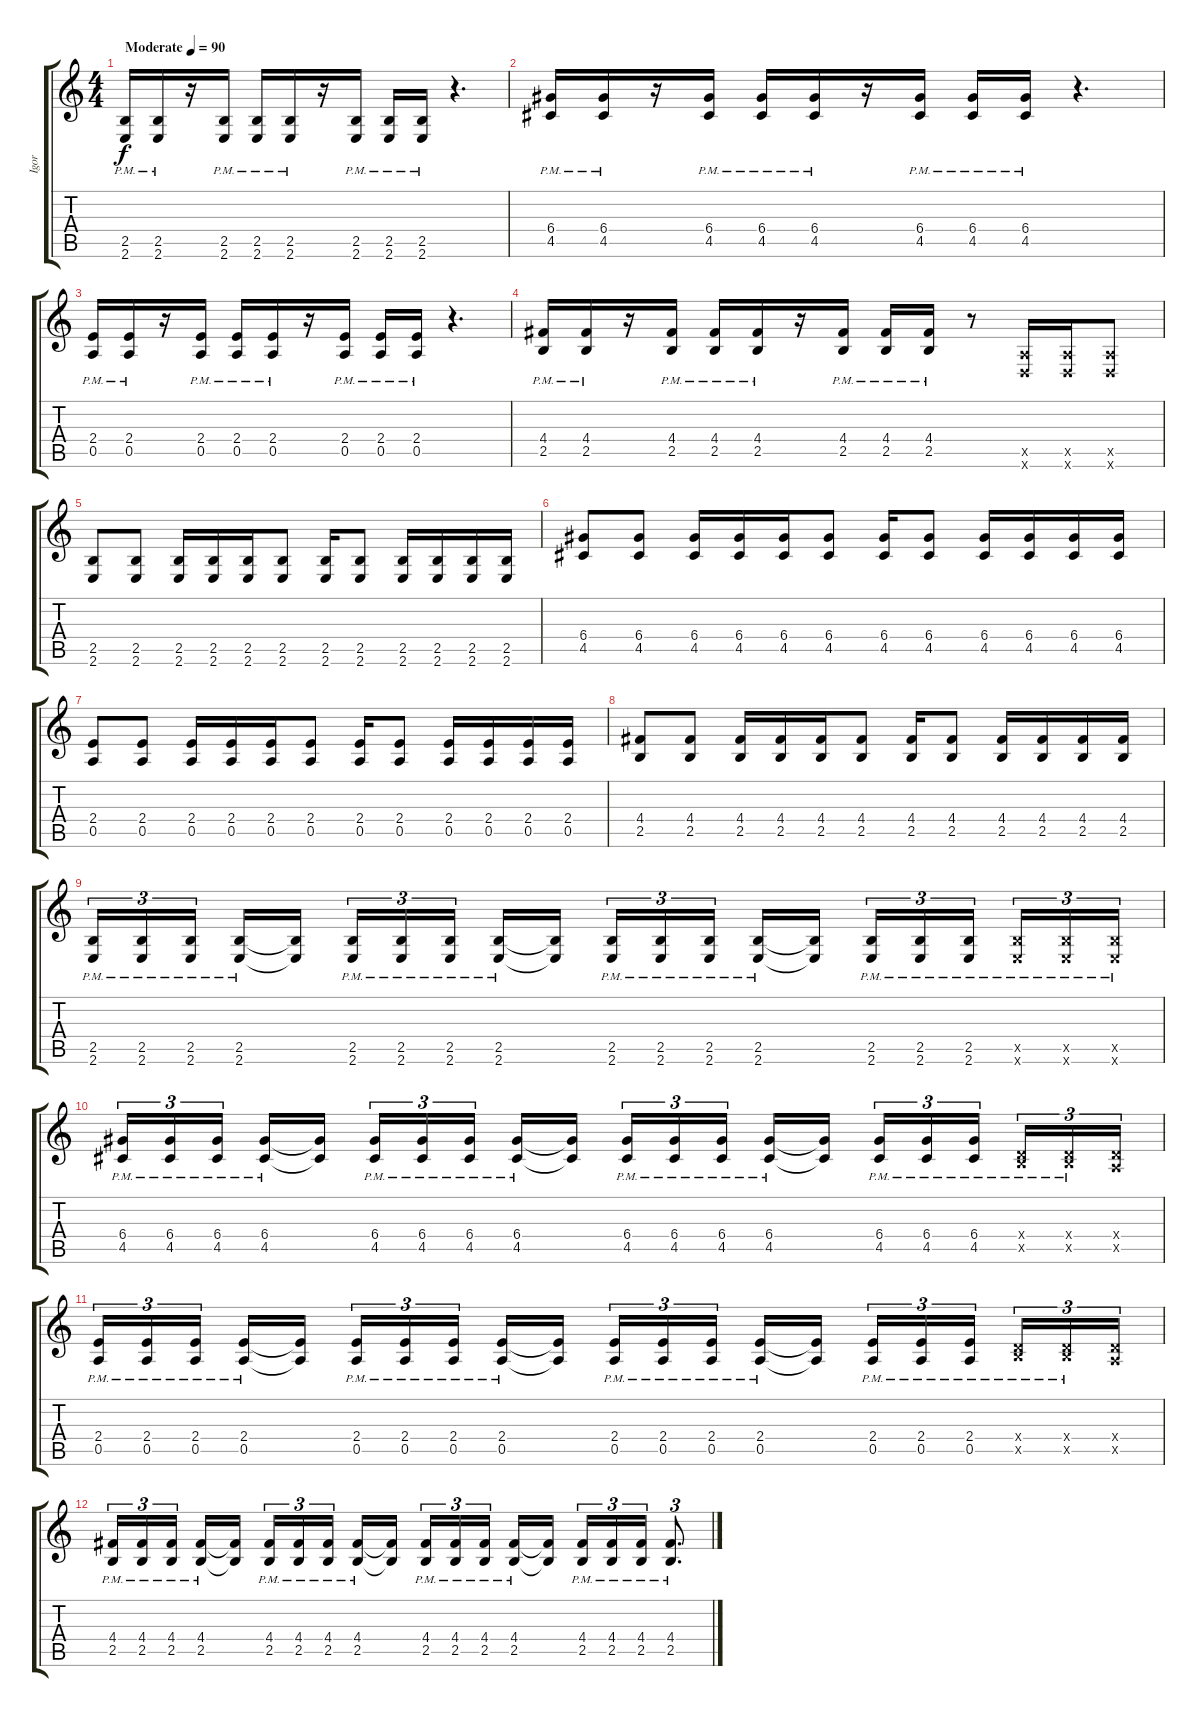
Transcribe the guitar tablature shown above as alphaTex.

\track ("Igor" "Igor") {solo instrument distortionguitar}
\staff {score tabs}
\tuning (E4 B3 G3 D3 A2 D2) {hide}
\ts (4 4)
\tempo (90 "Moderate")
\clef g2
\ks c
(2.5{pm} 2.6{pm}).16{dy f instrument distortionguitar} (2.5{pm} 2.6{pm}).16 r.16 (2.5{pm} 2.6{pm}).16 (2.5{pm} 2.6{pm}).16 (2.5{pm} 2.6{pm}).16 r.16 (2.5{pm} 2.6{pm}).16 (2.5{pm} 2.6{pm}).16 (2.5{pm} 2.6{pm}).16 r.4{d} |
(6.4{pm} 4.5{pm}).16 (6.4{pm} 4.5{pm}).16 r.16 (6.4{pm} 4.5{pm}).16 (6.4{pm} 4.5{pm}).16 (6.4{pm} 4.5{pm}).16 r.16 (6.4{pm} 4.5{pm}).16 (6.4{pm} 4.5{pm}).16 (6.4{pm} 4.5{pm}).16 r.4{d} |
(2.4{pm} 0.5{pm}).16 (2.4{pm} 0.5{pm}).16 r.16 (2.4{pm} 0.5{pm}).16 (2.4{pm} 0.5{pm}).16 (2.4{pm} 0.5{pm}).16 r.16 (2.4{pm} 0.5{pm}).16 (2.4{pm} 0.5{pm}).16 (2.4{pm} 0.5{pm}).16 r.4{d} |
(4.4{pm} 2.5{pm}).16 (4.4{pm} 2.5{pm}).16 r.16 (4.4{pm} 2.5{pm}).16 (4.4{pm} 2.5{pm}).16 (4.4{pm} 2.5{pm}).16 r.16 (4.4{pm} 2.5{pm}).16 (4.4{pm} 2.5{pm}).16 (4.4{pm} 2.5{pm}).16 r.8 (0.5{x} 0.6{x}).16 (0.5{x} 0.6{x}).16 (0.5{x} 0.6{x}).8 |
(2.5 2.6).8 (2.5 2.6).8 (2.5 2.6).16 (2.5 2.6).16 (2.5 2.6).16 (2.5 2.6).8 (2.5 2.6).16 (2.5 2.6).8 (2.5 2.6).16 (2.5 2.6).16 (2.5 2.6).16 (2.5 2.6).16 |
(6.4 4.5).8 (6.4 4.5).8 (6.4 4.5).16 (6.4 4.5).16 (6.4 4.5).16 (6.4 4.5).8 (6.4 4.5).16 (6.4 4.5).8 (6.4 4.5).16 (6.4 4.5).16 (6.4 4.5).16 (6.4 4.5).16 |
(2.4 0.5).8 (2.4 0.5).8 (2.4 0.5).16 (2.4 0.5).16 (2.4 0.5).16 (2.4 0.5).8 (2.4 0.5).16 (2.4 0.5).8 (2.4 0.5).16 (2.4 0.5).16 (2.4 0.5).16 (2.4 0.5).16 |
(4.4 2.5).8 (4.4 2.5).8 (4.4 2.5).16 (4.4 2.5).16 (4.4 2.5).16 (4.4 2.5).8 (4.4 2.5).16 (4.4 2.5).8 (4.4 2.5).16 (4.4 2.5).16 (4.4 2.5).16 (4.4 2.5).16 |
(2.5{pm} 2.6{pm}).16{tu (3 2)} (2.5{pm} 2.6{pm}).16{tu (3 2)} (2.5{pm} 2.6{pm}).16{tu (3 2) beam splitsecondary} (2.5{pm} 2.6{pm}).16 (2.5{t} 2.6{t}).16 (2.5{pm} 2.6{pm}).16{tu (3 2)} (2.5{pm} 2.6{pm}).16{tu (3 2)} (2.5{pm} 2.6{pm}).16{tu (3 2) beam splitsecondary} (2.5{pm} 2.6{pm}).16 (2.5{t} 2.6{t}).16 (2.5{pm} 2.6{pm}).16{tu (3 2)} (2.5{pm} 2.6{pm}).16{tu (3 2)} (2.5{pm} 2.6{pm}).16{tu (3 2) beam splitsecondary} (2.5{pm} 2.6{pm}).16 (2.5{t} 2.6{t}).16 (2.5{pm} 2.6{pm}).16{tu (3 2)} (2.5{pm} 2.6{pm}).16{tu (3 2)} (2.5{pm} 2.6{pm}).16{tu (3 2) beam splitsecondary} (2.5{pm x} 2.6{pm x}).16{tu (3 2)} (2.5{pm x} 2.6{pm x}).16{tu (3 2)} (2.5{pm x} 2.6{pm x}).16{tu (3 2)} |
(6.4{pm} 4.5{pm}).16{tu (3 2)} (6.4{pm} 4.5{pm}).16{tu (3 2)} (6.4{pm} 4.5{pm}).16{tu (3 2) beam splitsecondary} (6.4{pm} 4.5{pm}).16 (6.4{t} 4.5{t}).16 (6.4{pm} 4.5{pm}).16{tu (3 2)} (6.4{pm} 4.5{pm}).16{tu (3 2)} (6.4{pm} 4.5{pm}).16{tu (3 2) beam splitsecondary} (6.4{pm} 4.5{pm}).16 (6.4{t} 4.5{t}).16 (6.4{pm} 4.5{pm}).16{tu (3 2)} (6.4{pm} 4.5{pm}).16{tu (3 2)} (6.4{pm} 4.5{pm}).16{tu (3 2) beam splitsecondary} (6.4{pm} 4.5{pm}).16 (6.4{t} 4.5{t}).16 (6.4{pm} 4.5{pm}).16{tu (3 2)} (6.4{pm} 4.5{pm}).16{tu (3 2)} (6.4{pm} 4.5{pm}).16{tu (3 2) beam splitsecondary} (0.4{x} 2.5{pm x}).16{tu (3 2)} (0.4{x} 2.5{pm x}).16{tu (3 2)} (0.4{x} 0.5{x}).16{tu (3 2)} |
(2.4{pm} 0.5{pm}).16{tu (3 2)} (2.4{pm} 0.5{pm}).16{tu (3 2)} (2.4{pm} 0.5{pm}).16{tu (3 2) beam splitsecondary} (2.4{pm} 0.5{pm}).16 (2.4{t} 0.5{t}).16 (2.4{pm} 0.5{pm}).16{tu (3 2)} (2.4{pm} 0.5{pm}).16{tu (3 2)} (2.4{pm} 0.5{pm}).16{tu (3 2) beam splitsecondary} (2.4{pm} 0.5{pm}).16 (2.4{t} 0.5{t}).16 (2.4{pm} 0.5{pm}).16{tu (3 2)} (2.4{pm} 0.5{pm}).16{tu (3 2)} (2.4{pm} 0.5{pm}).16{tu (3 2) beam splitsecondary} (2.4{pm} 0.5{pm}).16 (2.4{t} 0.5{t}).16 (2.4{pm} 0.5{pm}).16{tu (3 2)} (2.4{pm} 0.5{pm}).16{tu (3 2)} (2.4{pm} 0.5{pm}).16{tu (3 2) beam splitsecondary} (0.4{x} 2.5{pm x}).16{tu (3 2)} (0.4{x} 2.5{pm x}).16{tu (3 2)} (0.4{x} 0.5{x}).16{tu (3 2)} |
(4.4{pm} 2.5{pm}).16{tu (3 2)} (4.4{pm} 2.5{pm}).16{tu (3 2)} (4.4{pm} 2.5{pm}).16{tu (3 2) beam splitsecondary} (4.4{pm} 2.5{pm}).16 (4.4{t} 2.5{t}).16 (4.4{pm} 2.5{pm}).16{tu (3 2)} (4.4{pm} 2.5{pm}).16{tu (3 2)} (4.4{pm} 2.5{pm}).16{tu (3 2) beam splitsecondary} (4.4{pm} 2.5{pm}).16 (4.4{t} 2.5{t}).16 (4.4{pm} 2.5{pm}).16{tu (3 2)} (4.4{pm} 2.5{pm}).16{tu (3 2)} (4.4{pm} 2.5{pm}).16{tu (3 2) beam splitsecondary} (4.4{pm} 2.5{pm}).16 (4.4{t} 2.5{t}).16 (4.4{pm} 2.5{pm}).16{tu (3 2)} (4.4{pm} 2.5{pm}).16{tu (3 2)} (4.4{pm} 2.5{pm}).16{tu (3 2)} (4.4{pm} 2.5{pm}).8{d tu (3 2)}
